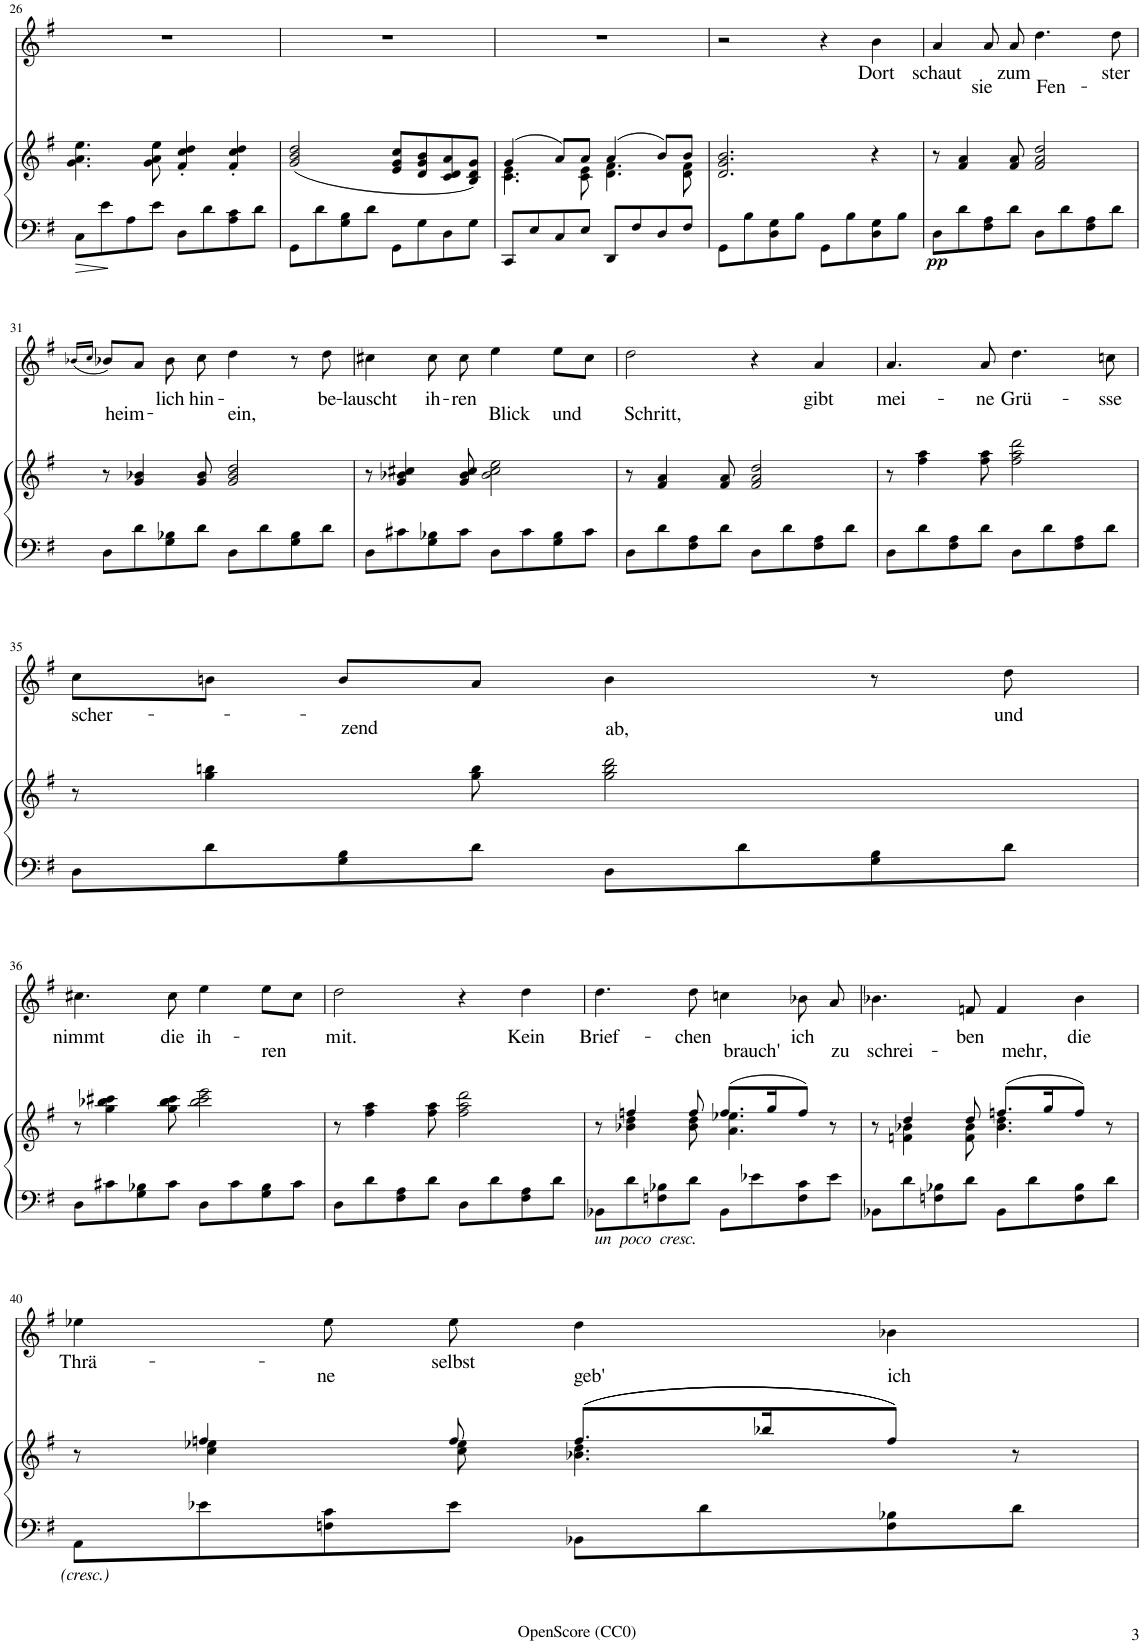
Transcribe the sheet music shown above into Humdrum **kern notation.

**kern	**kern	**dynam	**kern	**text
*part2	*part2	*part2	*part1	*part1
*staff3	*staff2	*staff2/3	*staff1	*staff1
*I"Piano	*	*	*I"Voice	*
*I'Pno	*	*	*	*
!!LO:PB:g=z
*clefF4	*clefG2	*	*clefG2	*
*k[f#]	*k[f#]	*	*k[f#]	*
*M2/2	*M2/2	*	*M2/2	*
*met(c|)	*met(c|)	*	*met(c|)	*
=26	=26	=26	=26	=26
8C\L	4.g\ 4.a\ 4.ee\	.	1r	.
8e\	.	.	.	.
8A\	.	.	.	.
8e\J	8g\ 8a\ 8ee\	.	.	.
8D\L	4f#/' 4cc/' 4dd/'	.	.	.
8d\	.	.	.	.
8A\ 8c\	4f#/' 4cc/' 4dd/'	.	.	.
8d\J	.	.	.	.
=27	=27	=27	=27	=27
8GG\L	(2g/ 2b/ 2dd/	.	1r	.
8d\	.	.	.	.
8G\ 8B\	.	.	.	.
8d\J	.	.	.	.
8GG\L	8e/ 8g/ 8cc/L	.	.	.
8G\	8d/ 8g/ 8b/	.	.	.
8D\	8c/ 8d/ 8a/	.	.	.
8G\J	8B/ 8d/ 8g/J)	.	.	.
=28	=28	=28	=28	=28
*	*^	*	*	*
8CC/L	(4g/	4.c\ 4.e\	.	1r	.
8E/	.	.	.	.	.
8C/	8a/L)	.	.	.	.
8E/J	8a/J	8c\ 8e\	.	.	.
8DD/L	(4a/	4.d\ 4.f#\	.	.	.
8F#/	.	.	.	.	.
8D/	8b/L)	.	.	.	.
8F#/J	8b/J	8d\ 8f#\	.	.	.
*	*v	*v	*	*	*
=29	=29	=29	=29	=29
8GG\L	2.d/ 2.g/ 2.b/	.	2r	.
8B\	.	.	.	.
8D\ 8G\	.	.	.	.
8B\J	.	.	.	.
8GG\L	.	.	4r	.
8B\	.	.	.	.
!	!	!	!	!LO:LY:b
8D\ 8G\	4r	.	4b\	Dort
8B\J	.	.	.	.
=30	=30	=30	=30	=30
!	!	!LO:DY:b=2	!	!LO:LY:b
8D\L	8r	pp	4a/	schaut
8d\	4f#/ 4a/	.	.	.
!	!	!	!	!LO:LY:b
8F#\ 8A\	.	.	8a/	sie
!	!	!	!	!LO:LY:b
8d\J	8f#/ 8a/	.	8a/	zum
!	!	!	!	!LO:LY:b
8D\L	2f#/ 2a/ 2dd/	.	4.dd\	Fen-
8d\	.	.	.	.
8F#\ 8A\	.	.	.	.
!	!	!	!	!LO:LY:b
8d\J	.	.	8dd\	-ster
!!LO:LB:g=z
=31	=31	=31	=31	=31
.	.	.	(16qb-X/LL	.
.	.	.	16qcc/JJ	.
!	!	!	!	!LO:LY:b
8D\L	8r	.	8b-X/L)	heim-
8d\	4g/ 4b-X/	.	8a/J	.
!	!	!	!	!LO:LY:b
8G\ 8B-X\	.	.	8b-\	-lich
!	!	!	!	!LO:LY:b
8d\J	8g/ 8b-/	.	8cc\	hin-
!	!	!	!	!LO:LY:b
8D\L	2g/ 2b-/ 2dd/	.	4dd\	-ein,
8d\	.	.	.	.
8G\ 8B-\	.	.	8r	.
!	!	!	!	!LO:LY:b
8d\J	.	.	8dd\	be-
=32	=32	=32	=32	=32
!	!	!	!	!LO:LY:b
8D\L	8r	.	4cc#X\	-lauscht
8c#X\	4g/ 4b-X/ 4cc#X/	.	.	.
!	!	!	!	!LO:LY:b
8G\ 8B-X\	.	.	8cc#\	ih-
!	!	!	!	!LO:LY:b
8c#\J	8g/ 8b-/ 8cc#/	.	8cc#\	-ren
!	!	!	!	!LO:LY:b
8D\L	2b-\ 2cc#\ 2ee\	.	4ee\	Blick
8c#\	.	.	.	.
!	!	!	!	!LO:LY:b
8G\ 8B-\	.	.	8ee\L	und
8c#\J	.	.	8cc#\J	.
=33	=33	=33	=33	=33
!	!	!	!	!LO:LY:b
8D\L	8r	.	2dd\	Schritt,
8d\	4f#/ 4a/	.	.	.
8F#\ 8A\	.	.	.	.
8d\J	8f#/ 8a/	.	.	.
8D\L	2f#/ 2a/ 2dd/	.	4r	.
8d\	.	.	.	.
!	!	!	!	!LO:LY:b
8F#\ 8A\	.	.	4a/	gibt
8d\J	.	.	.	.
=34	=34	=34	=34	=34
!	!	!	!	!LO:LY:b
8D\L	8r	.	4.a/	mei-
8d\	4ff#\ 4aa\	.	.	.
8F#\ 8A\	.	.	.	.
!	!	!	!	!LO:LY:b
8d\J	8ff#\ 8aa\	.	8a/	-ne
!	!	!	!	!LO:LY:b
8D\L	2ff#\ 2aa\ 2ddd\	.	4.dd\	Grü-
8d\	.	.	.	.
8F#\ 8A\	.	.	.	.
!	!	!	!	!LO:LY:b
8d\J	.	.	8ccn\	-sse
!!LO:LB:g=z
=35	=35	=35	=35	=35
!	!	!	!	!LO:LY:b
8D\L	8r	.	8cc\L	scher-
8d\	4gg\ 4bbn\	.	8bn\J	.
!	!	!	!	!LO:LY:b
8G\ 8B\	.	.	8b/L	zend
8d\J	8gg\ 8bb\	.	8a/J	.
!	!	!	!	!LO:LY:b
8D\L	2gg\ 2bb\ 2ddd\	.	4b\	ab,
8d\	.	.	.	.
8G\ 8B\	.	.	8r	.
!	!	!	!	!LO:LY:b
8d\J	.	.	8dd\	und
!!LO:LB:g=z
=36	=36	=36	=36	=36
!	!	!	!	!LO:LY:b
8D\L	8r	.	4.cc#X\	nimmt
8c#X\	4gg\ 4bb-X\ 4ccc#X\	.	.	.
8G\ 8B-X\	.	.	.	.
!	!	!	!	!LO:LY:b
8c#\J	8gg\ 8bb-\ 8ccc#\	.	8cc#\	die
!	!	!	!	!LO:LY:b
8D\L	2bb-\ 2ccc#\ 2eee\	.	4ee\	ih-
8c#\	.	.	.	.
!	!	!	!	!LO:LY:b
8G\ 8B-\	.	.	8ee\L	-ren
8c#\J	.	.	8cc#\J	.
=37	=37	=37	=37	=37
!	!	!	!	!LO:LY:b
8D\L	8r	.	2dd\	mit.
8d\	4ff#\ 4aa\	.	.	.
8F#\ 8A\	.	.	.	.
8d\J	8ff#\ 8aa\	.	.	.
8D\L	2ff#\ 2aa\ 2ddd\	.	4r	.
8d\	.	.	.	.
!	!	!	!	!LO:LY:b
8F#\ 8A\	.	.	4dd\	Kein
8d\J	.	.	.	.
=38	=38	=38	=38	=38
*	*^	*	*	*
!LO:TX:b:i:t=un  poco  cresc.	!	!	!	!	!
!	!	!	!	!	!LO:LY:b
8BB-X\L	8r	8ryy	.	4.dd\	Brief-
8d\	4ffn/	4b-X\ 4dd\	.	.	.
8Fn\ 8B-X\	.	.	.	.	.
!	!	!	!	!	!LO:LY:b
8d\J	8ff/	8b-\ 8dd\	.	8dd\	-chen
!	!	!	!	!	!LO:LY:b
8BB-\L	(8.ff/L	4.a\ 4.ee-X\	.	4ccn\	brauch'
8e-X\	.	.	.	.	.
.	16gg/K	.	.	.	.
!	!	!	!	!	!LO:LY:b
8F\ 8c\	8ff/J)	.	.	8b-X\	ich
!	!	!	!	!	!LO:LY:b
8e-\J	8r	8ryy	.	8a/	zu
=39	=39	=39	=39	=39	=39
!	!	!	!	!	!LO:LY:b
8BB-X\L	8r	8ryy	.	4.b-X\	schrei-
8d\	4dd/	4fn\ 4b-X\	.	.	.
8Fn\ 8B-X\	.	.	.	.	.
!	!	!	!	!	!LO:LY:b
8d\J	8dd/	8f\ 8b-\	.	8fn/	-ben
!	!	!	!	!	!LO:LY:b
8BB-\L	(8.ffn/L	4.b-\ 4.dd\	.	4f/	mehr,
8d\	.	.	.	.	.
.	16gg/K	.	.	.	.
!	!	!	!	!	!LO:LY:b
8F\ 8B-\	8ff/J)	.	.	4b-\	die
8d\J	8r	8ryy	.	.	.
!!LO:LB:g=z
=40	=40	=40	=40	=40	=40
!	!	!	!	!	!LO:LY:b
8AA\L	8r	8ryy	.	4ee-X\	Thrä-
8e-X\	4ffn/	4cc\ 4ee-X\	.	.	.
!	!	!	!	!	!LO:LY:b
8Fn\ 8c\	.	.	.	8ee-\	-ne
!	!	!	!	!	!LO:LY:b
8e-\J	8ff/	8cc\ 8ee-\	.	8ee-\	selbst
!	!	!	!	!	!LO:LY:b
8BB-X\L	((8.ff/L	4.b-X\ 4.dd\	.	4dd\	geb'
8d\	.	.	.	.	.
.	16bb-X/K	.	.	.	.
!	!	!	!	!	!LO:LY:b
8F\ 8B-X\	8ff/J))	.	.	4b-X\	ich
8d\J	8r	8ryy	.	.	.
*	*v	*v	*	*	*
=	=	=	=	=
*-	*-	*-	*-	*-
